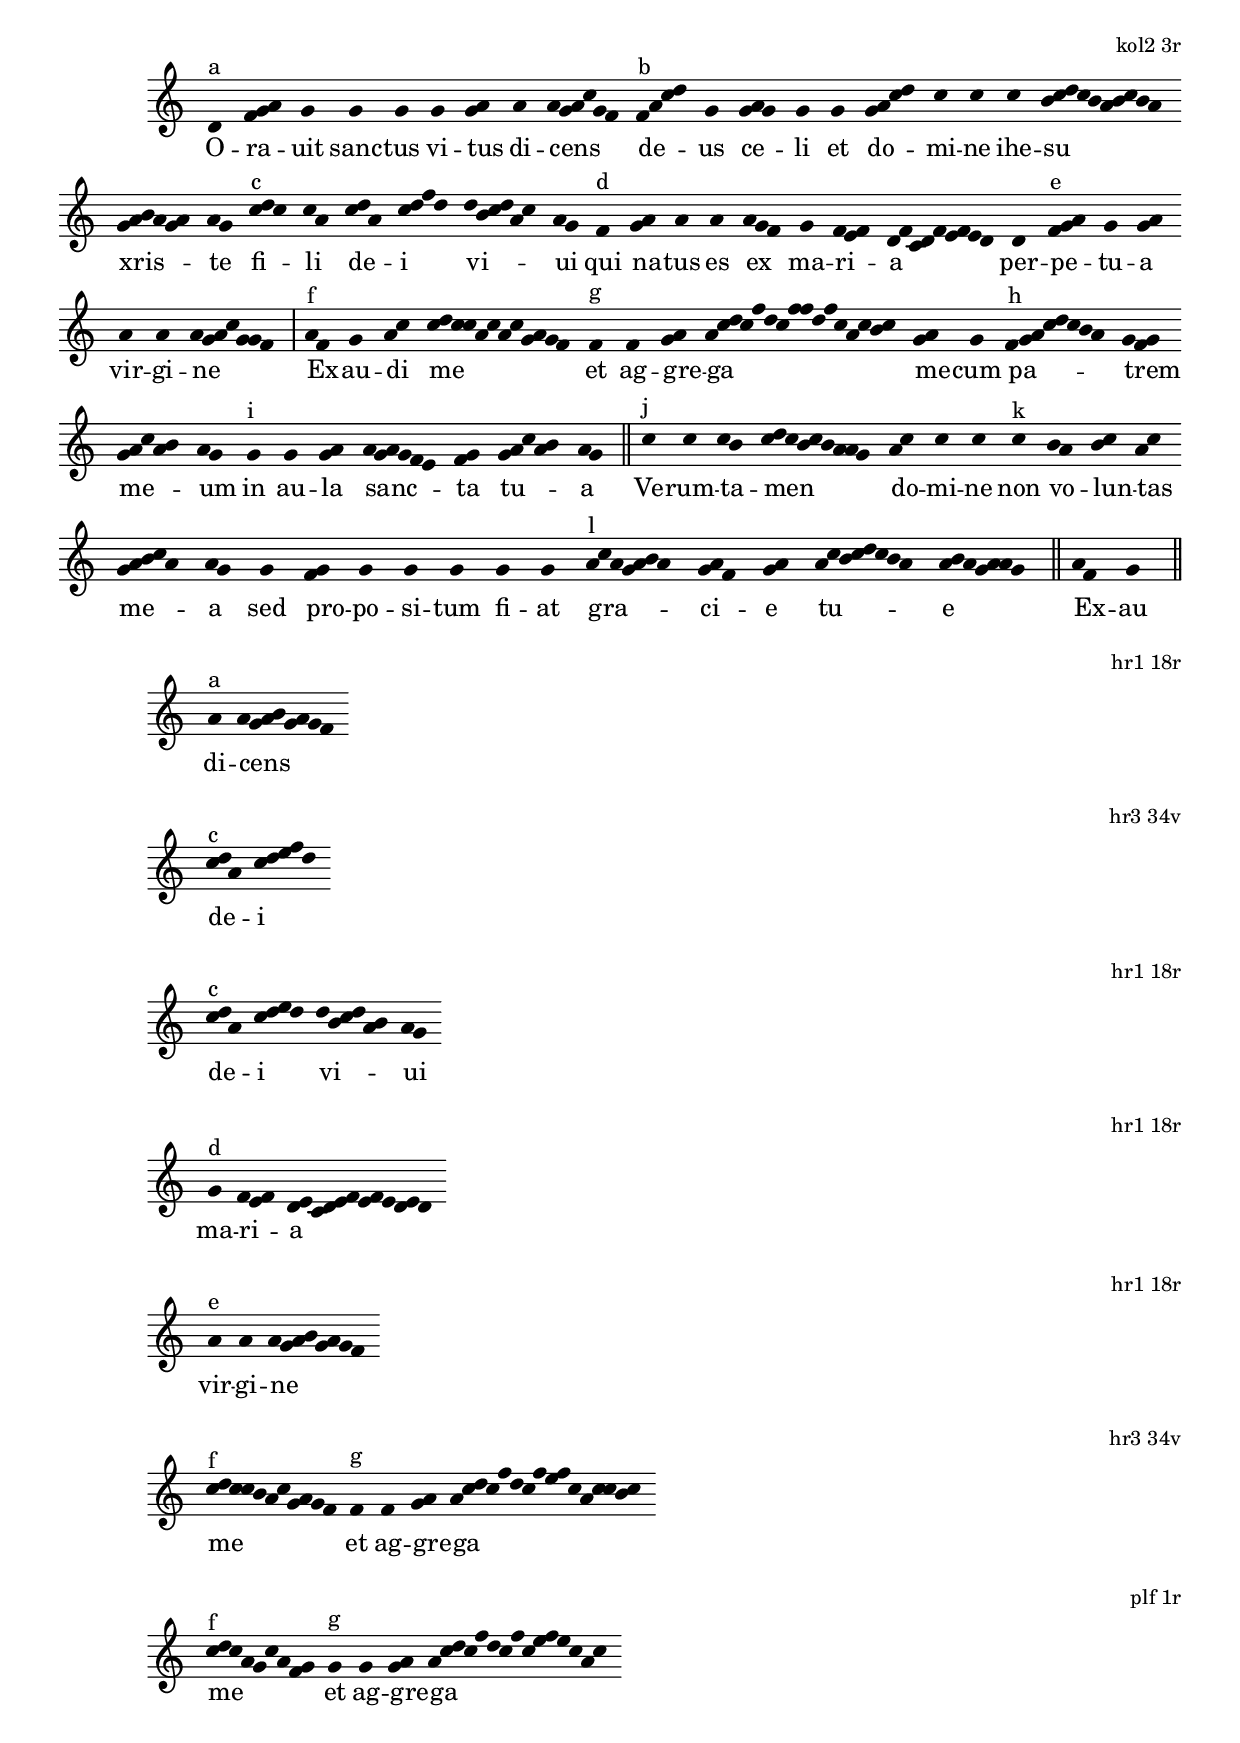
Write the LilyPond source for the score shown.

\version "2.19.32"

\include "../lib/synopsis.ily"

\score {
  \transpose c c' {
    \plainchant
    d^"a" \melisma { f g a } g \bar "" g g \bar "" g \melisma { g a } \bar "" a \melisma { a g a c' g f } \bar ""
    \melisma { f^"b" a c' d' } g \bar "" \melisma { g a g } g \bar "" g \bar "" \melisma { g a c' d' } c' c' \bar "" c' \melisma { b c' d' c' b a b c' b a } \bar "" \melisma { g a b a g a } \melisma { a g } \bar ""
    \melisma { c'^"c" d' c' } \melisma { c' a } \bar "" \melisma { c' d' a } \melisma { c' d' f' d' } \bar "" \melisma { d' b c' d' a c' } \melisma { a g } \bar ""
    f^"d" \bar "" \melisma { g a } a \bar "" a \bar "" \melisma { a g f } \bar "" g \melisma { f e f } \melisma { d f c d f e f e d } \bar "" d
    \melisma { f^"e" g a } g \melisma { g a } \bar "" a a \melisma { a g a c' g g f } \bar "|"

    \melisma { a^"f" f } \bar "" g \melisma { a c' } \bar "" \melisma { c' d' c' c' a c' a c' g a g f } \bar ""
    f^"g" \bar "" f \melisma { g a } \melisma { a c' d' c' f' d' c' f' f' d' f' c' a c' b c' } \bar "" \melisma { g a } g \bar ""
    \melisma { f^"h" g a c' d' c' b a } \melisma { g f g } \bar "" \melisma { g a c' a b } \melisma { a g } \bar ""
    g^"i" \bar "" g \melisma { g a } \bar "" \melisma { a g a g f e } \melisma { f g } \bar "" \melisma { g a c' a b } \melisma { a g } \bar "||"

    c'^"j" c' \melisma { c' b } \melisma { c' d' c' b c' b a a g } \bar "" \melisma { a c' } c' c' \bar ""
    c'^"k" \bar "" \melisma { b a } \melisma { b c' } \melisma { a c' } \bar "" \melisma { g a b c' a } \melisma { a g } \bar "" g \bar "" \melisma { f g } g g g \bar "" g g \bar ""
    \melisma { a^"l" c' a g a b a } \melisma { g a f } \melisma { g a } \bar "" \melisma { a c' b c' d' c' b a } \melisma { a b a g a a g } \bar "||"

    \melisma { a f } g \bar "||"
  }
  \addlyrics {
    O -- ra -- uit sanc -- tus vi -- tus di -- cens
    de -- us ce -- li et do -- mi -- ne ihe -- su xris -- te
    fi -- li de -- i vi -- ui
    qui na -- tus es ex ma -- ri -- a
    per -- pe -- tu -- a vir -- gi -- ne

    Ex -- au -- di me
    et ag -- gre -- ga me -- cum
    pa -- trem me -- um
    in au -- la sanc -- ta tu -- a

    Ve -- rum -- ta -- men do -- mi -- ne
    non vo -- lun -- tas me -- a
    sed pro -- po -- si -- tum fi -- at
    gra -- ci -- e tu -- e

    Ex -- au
  }
  \header {
    fontes = "kol2 3r"
  }
}

\score {
  \transpose c c' {
    \plainchant
    a^"a" \melisma { a g a b g a g f }
  }
  \addlyrics {
    di -- cens
  }
  \header {
    fontes = "hr1 18r"
  }
}

\score {
  \transpose c c' {
    \plainchant
    \melisma { c'^"c" d' a } \melisma { c' d' e' f' d' }
  }
  \addlyrics {
    de -- i
  }
  \header {
    fontes = "hr3 34v"
  }
}

\score {
  \transpose c c' {
    \plainchant
    \melisma { c'^"c" d' a } \melisma { c' d' e' d' } \melisma { d' b c' d' a b } \melisma { a g }
  }
  \addlyrics {
    de -- i vi -- ui
  }
  \header {
    fontes = "hr1 18r"
  }
}

\score {
  \transpose c c' {
    \plainchant
    g^"d" \melisma { f e f } \melisma { d e c d e f e f e d e d }
  }
  \addlyrics {
    ma -- ri -- a
  }
  \header {
    fontes = "hr1 18r"
  }
}

\score {
  \transpose c c' {
    \plainchant
    a^"e" a \melisma { a g a b g a g f }
  }
  \addlyrics {
    vir -- gi -- ne
  }
  \header {
    fontes = "hr1 18r"
  }
}

\score {
  \transpose c c' {
    \plainchant
    \melisma { c'^"f" d' c' c' b a c' g a g f }
    f^"g" f \melisma { g a } \melisma { a c' d' c' f' d' c' f' e' f' c' a c' c' b c' }
  }
  \addlyrics {
    me
    et ag -- gre -- ga
  }
  \header {
    fontes = "hr3 34v"
  }
}

\score {
  \transpose c c' {
    \plainchant
    \melisma { c'^"f" d' c' a g c' a f g } g^"g" g \melisma { g a } \melisma { a c' d' c' f' d' c' f' c' e' f' e' c' a c' }
  }
  \addlyrics {
    me et ag -- gre -- ga
  }
  \header {
    fontes = "plf 1r"
  }
}

\score {
  \transpose c c' {
    \plainchant
    \melisma { f^"h" a a c' d' c' b a } \melisma { g f g } \melisma { g a a c' a c' } \melisma { a g }
  }
  \addlyrics {
    pa -- trem me -- um
  }
  \header {
    fontes = "plf 1r"
  }
}

\score {
  \transpose c c' {
    \plainchant
    \melisma { a^"i" g a g e } \melisma { f g } \melisma { g a a c' b } \melisma { a g }
  }
  \addlyrics {
    sanc -- ta tu -- a
  }
  \header {
    fontes = "plf 1r"
  }
}

\score {
  \transpose c c' {
    \plainchant
    \melisma { b^"k" a } \melisma { b c' } \melisma { a b } \melisma { g a b g } \melisma { a g }
  }
  \addlyrics {
    vo -- lun -- tas me -- a
  }
  \header {
    fontes = "hr1 18r"
  }
}

\score {
  \transpose c c' {
    \plainchant
    \melisma { g^"k" a c' a } \melisma { a g } g \melisma { f g } \melisma { g a } g g
  }
  \addlyrics {
    me -- a sed pro -- po -- si -- tum
  }
  \header {
    fontes = "hr3 34v"
  }
}

\score {
  \transpose c c' {
    \plainchant
    \melisma { a^"l" c' a g a b a } \melisma { g f } \melisma { g a }
  }
  \addlyrics {
    gra -- ci -- e
  }
  \header {
    fontes = "hr1 18r"
  }
}

\score {
  \transpose c c' {
    \plainchant
    \melisma { a c' b c' d' c' b a } \melisma { a c' a g a g }
  }
  \addlyrics {
    tu -- e
  }
  \header {
    fontes = "hr3 34v"
  }
}

\markup{
  In \bold{plf} versus notatus est neumis adiastematicis tantum.
}

\score {
  \transpose c c' {
    \plainchant
    \stopStaff
    g^"j" g \melisma { g f } \melisma { g a g f e } \melisma { f g } g g \bar ""
    g^"k" \melisma { g f } \melisma { g a } \melisma { g a } \melisma { e f g a g } \melisma { g f } \bar ""
    g \melisma { g a } g g g \melisma { g a } g \bar ""
    \melisma { g^"l" a g f g a g } \melisma { g a g } \melisma { f g } \melisma { g a g g a g f } \melisma { g a g f g f }
  }
  \addlyrics {
    Ve -- rum -- pta -- men do -- mi -- ne
    non vo -- lun -- tas me -- a
    sed pro -- po -- si -- tum fi -- at
    gra -- ci -- e tu -- e
  }
  \header {
    fontes = "plf 1r"
  }
}
